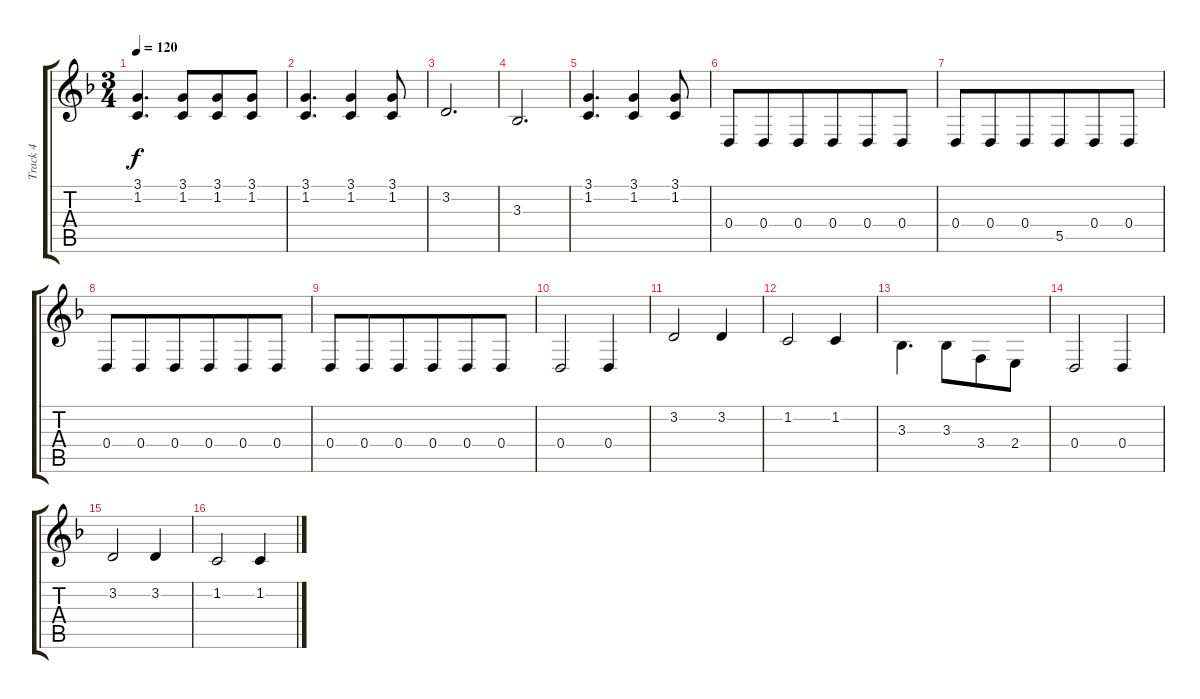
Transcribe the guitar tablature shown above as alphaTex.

\track ("Track 4" "Track 4") {instrument pizzicatostrings}
\staff {score tabs}
\tuning (E4 B3 G3 D3 A2 E2) {hide}
\ts (3 4)
\tempo 120
\clef g2
\ks dminor
(3.1 1.2).4{d dy f} (3.1 1.2).8{beam merge} (3.1 1.2).8 (3.1 1.2).8 |
(3.1 1.2).4{d} (3.1 1.2).4 (3.1 1.2).8 |
3.2.2{d beam Up} |
3.3.2{d} |
(3.1 1.2).4{d} (3.1 1.2).4 (3.1 1.2).8 |
0.4.8 0.4.8{beam merge} 0.4.8 0.4.8{beam merge} 0.4.8 0.4.8 |
0.4.8 0.4.8{beam merge} 0.4.8 5.5.8{beam merge} 0.4.8 0.4.8 |
0.4.8 0.4.8{beam merge} 0.4.8 0.4.8{beam merge} 0.4.8 0.4.8 |
0.4.8 0.4.8{beam merge} 0.4.8 0.4.8{beam merge} 0.4.8 0.4.8 |
0.4.2 0.4.4 |
3.2.2 3.2.4 |
1.2.2 1.2.4 |
3.3.4{d beam Down} 3.3.8{beam Down beam merge} 3.4.8{beam Down} 2.4.8{beam Down} |
0.4.2 0.4.4 |
3.2.2 3.2.4 |
1.2.2 1.2.4
